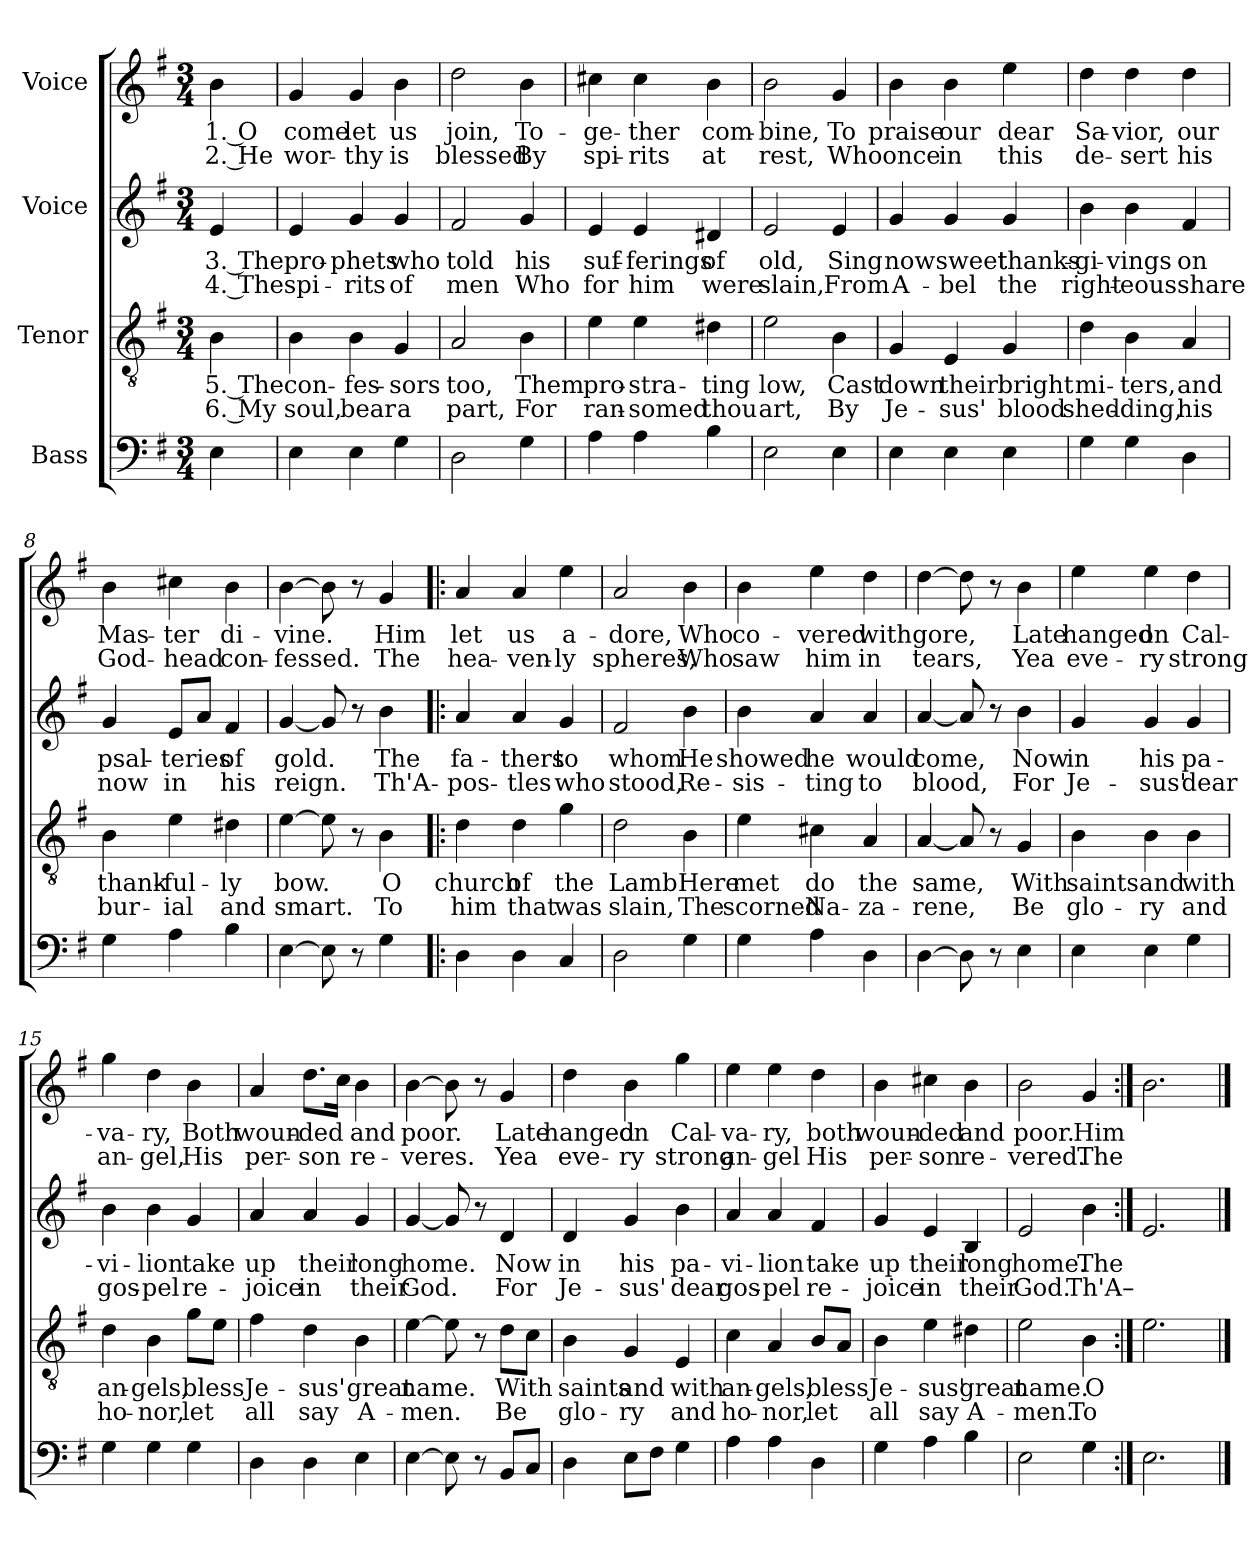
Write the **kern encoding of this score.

**kern	**kern	**text	**text	**kern	**text	**text	**kern	**text	**text
*part4	*part3	*part3	*part3	*part2	*part2	*part2	*part1	*part1	*part1
*staff4	*staff3	*staff3	*staff3	*staff2	*staff2	*staff2	*staff1	*staff1	*staff1
*I"Bass	*I"Tenor	*	*	*I"Voice	*	*	*I"Voice	*	*
*clefF4	*clefGv2	*	*	*clefG2	*	*	*clefG2	*	*
*k[f#]	*k[f#]	*	*	*k[f#]	*	*	*k[f#]	*	*
*M3/4	*M3/4	*	*	*M3/4	*	*	*M3/4	*	*
*MM140	*MM140	*	*	*MM140	*	*	*MM140	*	*
=1	=1	=1	=1	=1	=1	=1	=1	=1	=1
4E\	4B\	5. The	6. My	4e/	3. The	4. The	4b\	1. O	2. He
=2	=2	=2	=2	=2	=2	=2	=2	=2	=2
4E\	4B\	con-	soul,	4e/	pro-	spi-	4g/	come	wor-
4E\	4B\	-fes-	bear	4g/	-phets	-rits	4g/	let	-thy
4G\	4G/	-sors	a	4g/	who	of	4b\	us	is
=3	=3	=3	=3	=3	=3	=3	=3	=3	=3
2D\	2A/	too,	part,	2f#/	told	men	2dd\	join,	blessed
4G\	4B\	Them	For	4g/	his	Who	4b\	To-	By
=4	=4	=4	=4	=4	=4	=4	=4	=4	=4
4A\	4e\	pro-	ran-	4e/	suf-	for	4cc#X\	-ge-	spi-
4A\	4e\	-stra-	-somed	4e/	-ferings	him	4cc#\	-ther	-rits
4B\	4d#X\	-ting	thou	4d#X/	of	were	4b\	com-	at
=5	=5	=5	=5	=5	=5	=5	=5	=5	=5
2E\	2e\	low,	art,	2e/	old,	slain,	2b\	-bine,	rest,
4E\	4B\	Cast	By	4e/	Sing	From	4g/	To	Who
=6	=6	=6	=6	=6	=6	=6	=6	=6	=6
4E\	4G/	down	Je-	4g/	now	A-	4b\	praise	once
4E\	4E/	their	-sus'	4g/	sweet	-bel	4b\	our	in
4E\	4G/	bright	blood	4g/	thanks-	the	4ee\	dear	this
=7	=7	=7	=7	=7	=7	=7	=7	=7	=7
4G\	4d\	mi-	shed-	4b\	-gi-	right-	4dd\	Sa-	de-
4G\	4B\	-ters,	-ding,	4b\	-vings	-eous	4dd\	-vior,	-sert
4D\	4A/	and	his	4f#/	on	share	4dd\	our	his
=8	=8	=8	=8	=8	=8	=8	=8	=8	=8
4G\	4B\	thank-	bur-	4g/	psal-	now	4b\	Mas-	God-
4A\	4e\	-ful-	-ial	8e/L	-teries	in	4cc#X\	-ter	-head
.	.	.	.	8a/J	.	.	.	.	.
4B\	4d#X\	-ly	and	4f#/	of	his	4b\	di-	con-
!!LO:LB:g=z
=9	=9	=9	=9	=9	=9	=9	=9	=9	=9
[4E\	[4e\	bow.	smart.	[4g/	gold.	reign.	[4b\	-vine.	-fessed.
8E\]	8e\]	.	.	8g/]	.	.	8b\]	.	.
8r	8r	.	.	8r	.	.	8r	.	.
4G\	4B\	O	To	4b\	The	Th'A-	4g/	Him	The
=10!|:	=10!|:	=10!|:	=10!|:	=10!|:	=10!|:	=10!|:	=10!|:	=10!|:	=10!|:
4D\	4d\	church	him	4a/	fa-	-pos-	4a/	let	hea-
4D\	4d\	of	that	4a/	-thers	-tles	4a/	us	-ven-
4C/	4g\	the	was	4g/	to	who	4ee\	a-	-ly
=11	=11	=11	=11	=11	=11	=11	=11	=11	=11
2D\	2d\	Lamb	slain,	2f#/	whom	stood,	2a/	-dore,	spheres,
4G\	4B\	Here	The	4b\	He	Re-	4b\	Who	Who
=12	=12	=12	=12	=12	=12	=12	=12	=12	=12
4G\	4e\	met	scorned	4b\	showed	-sis-	4b\	co-	saw
4A\	4c#X\	do	Na-	4a/	he	-ting	4ee\	-vered	him
4D\	4A/	the	-za-	4a/	would	to	4dd\	with	in
=13	=13	=13	=13	=13	=13	=13	=13	=13	=13
[4D\	[4A/	same,	-rene,	[4a/	come,	blood,	[4dd\	gore,	tears,
8D\]	8A/]	.	.	8a/]	.	.	8dd\]	.	.
8r	8r	.	.	8r	.	.	8r	.	.
4E\	4G/	With	Be	4b\	Now	For	4b\	Late	Yea
=14	=14	=14	=14	=14	=14	=14	=14	=14	=14
4E\	4B\	saints	glo-	4g/	in	Je-	4ee\	hanged	eve-
4E\	4B\	and	-ry	4g/	his	-sus'	4ee\	on	-ry
4G\	4B\	with	and	4g/	pa-	dear	4dd\	Cal-	strong
=15	=15	=15	=15	=15	=15	=15	=15	=15	=15
4G\	4d\	an-	ho-	4b\	-vi-	gos-	4gg\	-va-	an-
4G\	4B\	-gels,	-nor,	4b\	-lion	-pel	4dd\	-ry,	-gel,
4G\	8g\L	bless	let	4g/	take	re-	4b\	Both	His
.	8e\J	.	.	.	.	.	.	.	.
!!LO:LB:g=z
=16	=16	=16	=16	=16	=16	=16	=16	=16	=16
4D\	4f#\	Je-	all	4a/	up	-joice	4a/	woun-	per-
4D\	4d\	-sus'	say	4a/	their	in	8.dd\L	-ded	-son
.	.	.	.	.	.	.	16cc\Jk	.	.
4E\	4B\	great	A-	4g/	long	their	4b\	and	re-
=17	=17	=17	=17	=17	=17	=17	=17	=17	=17
[4E\	[4e\	name.	-men.	[4g/	home.	God.	[4b\	poor.	-veres.
8E\]	8e\]	.	.	8g/]	.	.	8b\]	.	.
8r	8r	.	.	8r	.	.	8r	.	.
8BB/L	8d\L	With	Be	4d/	Now	For	4g/	Late	Yea
8C/J	8c\J	.	.	.	.	.	.	.	.
=18	=18	=18	=18	=18	=18	=18	=18	=18	=18
4D\	4B\	saints	glo-	4d/	in	Je-	4dd\	hanged	eve-
8E\L	4G/	and	-ry	4g/	his	-sus'	4b\	on	-ry
8F#\J	.	.	.	.	.	.	.	.	.
4G\	4E/	with	and	4b\	pa-	dear	4gg\	Cal-	strong
=19	=19	=19	=19	=19	=19	=19	=19	=19	=19
4A\	4c\	an-	ho-	4a/	-vi-	gos-	4ee\	-va-	an-
4A\	4A/	-gels,	-nor,	4a/	-lion	-pel	4ee\	-ry,	-gel
4D\	8B/L	bless	let	4f#/	take	re-	4dd\	both	His
.	8A/J	.	.	.	.	.	.	.	.
=20	=20	=20	=20	=20	=20	=20	=20	=20	=20
4G\	4B\	Je-	all	4g/	up	-joice	4b\	woun-	per-
4A\	4e\	-sus'	say	4e/	their	in	4cc#X\	-ded	-son
4B\	4d#X\	great	A-	4B/	long	their	4b\	and	re-
=21	=21	=21	=21	=21	=21	=21	=21	=21	=21
2E\	2e\	name.	-men.	2e/	home.	God.	2b\	poor.	-vered.
4G\	4B\	O	To	4b\	The	Th'A–	4g/	Him	The
=22:|!	=22:|!	=22:|!	=22:|!	=22:|!	=22:|!	=22:|!	=22:|!	=22:|!	=22:|!
2.E\	2.e\	.	.	2.e/	.	.	2.b\	.	.
==	==	==	==	==	==	==	==	==	==
*-	*-	*-	*-	*-	*-	*-	*-	*-	*-
